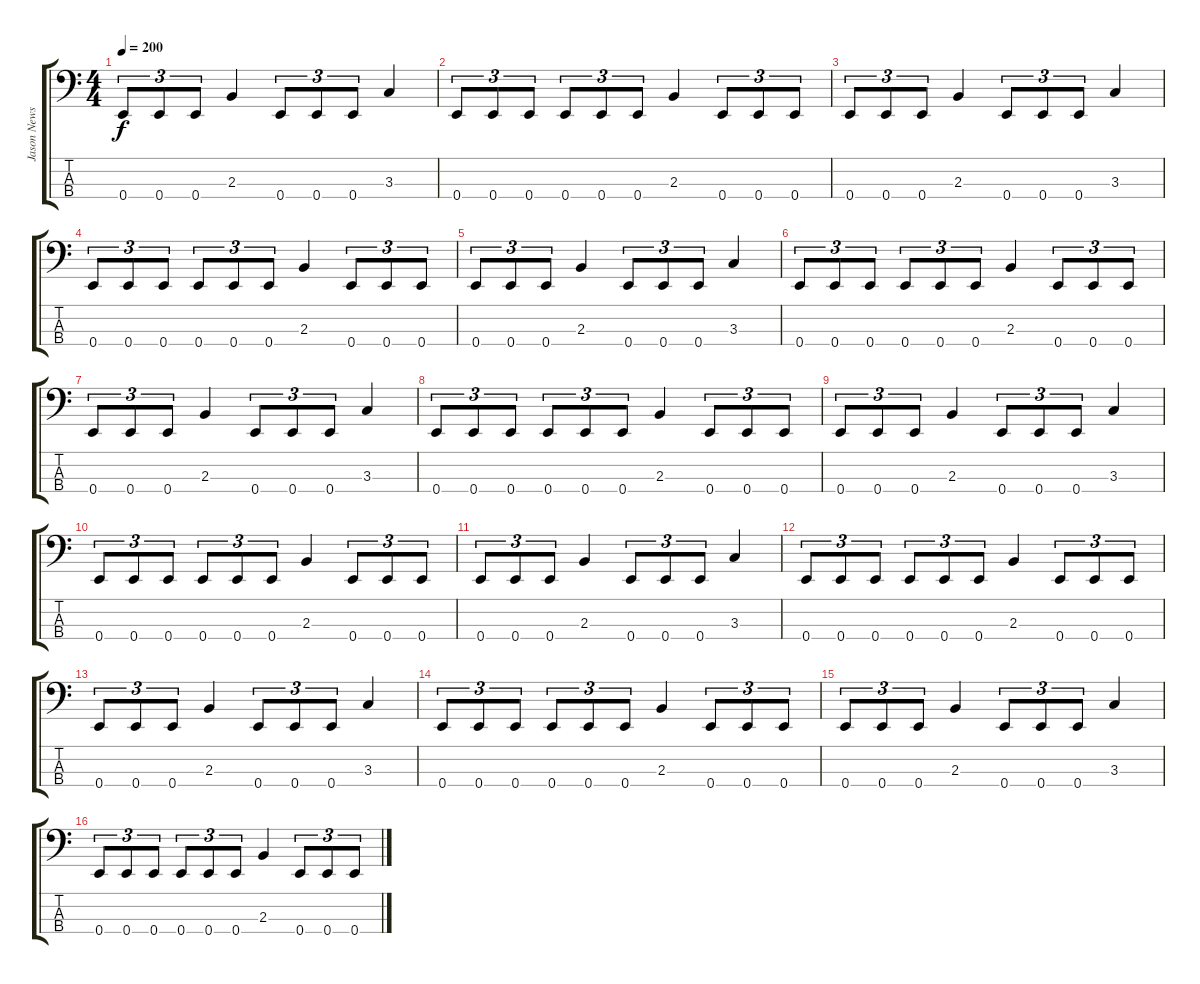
\track ("Jason Newsted" "Jason News") {instrument electricbasspick}
\staff {score tabs}
\tuning (G2 D2 A1 E1) {hide}
\ts (4 4)
\tempo 200
\clef f4
\ks c
0.4.8{tu (3 2) dy f} 0.4.8{tu (3 2)} 0.4.8{tu (3 2)} 2.3.4 0.4.8{tu (3 2)} 0.4.8{tu (3 2)} 0.4.8{tu (3 2)} 3.3.4 |
0.4.8{tu (3 2)} 0.4.8{tu (3 2)} 0.4.8{tu (3 2)} 0.4.8{tu (3 2)} 0.4.8{tu (3 2)} 0.4.8{tu (3 2)} 2.3.4 0.4.8{tu (3 2)} 0.4.8{tu (3 2)} 0.4.8{tu (3 2)} |
0.4.8{tu (3 2)} 0.4.8{tu (3 2)} 0.4.8{tu (3 2)} 2.3.4 0.4.8{tu (3 2)} 0.4.8{tu (3 2)} 0.4.8{tu (3 2)} 3.3.4 |
0.4.8{tu (3 2)} 0.4.8{tu (3 2)} 0.4.8{tu (3 2)} 0.4.8{tu (3 2)} 0.4.8{tu (3 2)} 0.4.8{tu (3 2)} 2.3.4 0.4.8{tu (3 2)} 0.4.8{tu (3 2)} 0.4.8{tu (3 2)} |
0.4.8{tu (3 2)} 0.4.8{tu (3 2)} 0.4.8{tu (3 2)} 2.3.4 0.4.8{tu (3 2)} 0.4.8{tu (3 2)} 0.4.8{tu (3 2)} 3.3.4 |
0.4.8{tu (3 2)} 0.4.8{tu (3 2)} 0.4.8{tu (3 2)} 0.4.8{tu (3 2)} 0.4.8{tu (3 2)} 0.4.8{tu (3 2)} 2.3.4 0.4.8{tu (3 2)} 0.4.8{tu (3 2)} 0.4.8{tu (3 2)} |
0.4.8{tu (3 2)} 0.4.8{tu (3 2)} 0.4.8{tu (3 2)} 2.3.4 0.4.8{tu (3 2)} 0.4.8{tu (3 2)} 0.4.8{tu (3 2)} 3.3.4 |
0.4.8{tu (3 2)} 0.4.8{tu (3 2)} 0.4.8{tu (3 2)} 0.4.8{tu (3 2)} 0.4.8{tu (3 2)} 0.4.8{tu (3 2)} 2.3.4 0.4.8{tu (3 2)} 0.4.8{tu (3 2)} 0.4.8{tu (3 2)} |
0.4.8{tu (3 2)} 0.4.8{tu (3 2)} 0.4.8{tu (3 2)} 2.3.4 0.4.8{tu (3 2)} 0.4.8{tu (3 2)} 0.4.8{tu (3 2)} 3.3.4 |
0.4.8{tu (3 2)} 0.4.8{tu (3 2)} 0.4.8{tu (3 2)} 0.4.8{tu (3 2)} 0.4.8{tu (3 2)} 0.4.8{tu (3 2)} 2.3.4 0.4.8{tu (3 2)} 0.4.8{tu (3 2)} 0.4.8{tu (3 2)} |
0.4.8{tu (3 2)} 0.4.8{tu (3 2)} 0.4.8{tu (3 2)} 2.3.4 0.4.8{tu (3 2)} 0.4.8{tu (3 2)} 0.4.8{tu (3 2)} 3.3.4 |
0.4.8{tu (3 2)} 0.4.8{tu (3 2)} 0.4.8{tu (3 2)} 0.4.8{tu (3 2)} 0.4.8{tu (3 2)} 0.4.8{tu (3 2)} 2.3.4 0.4.8{tu (3 2)} 0.4.8{tu (3 2)} 0.4.8{tu (3 2)} |
0.4.8{tu (3 2)} 0.4.8{tu (3 2)} 0.4.8{tu (3 2)} 2.3.4 0.4.8{tu (3 2)} 0.4.8{tu (3 2)} 0.4.8{tu (3 2)} 3.3.4 |
0.4.8{tu (3 2)} 0.4.8{tu (3 2)} 0.4.8{tu (3 2)} 0.4.8{tu (3 2)} 0.4.8{tu (3 2)} 0.4.8{tu (3 2)} 2.3.4 0.4.8{tu (3 2)} 0.4.8{tu (3 2)} 0.4.8{tu (3 2)} |
0.4.8{tu (3 2)} 0.4.8{tu (3 2)} 0.4.8{tu (3 2)} 2.3.4 0.4.8{tu (3 2)} 0.4.8{tu (3 2)} 0.4.8{tu (3 2)} 3.3.4 |
0.4.8{tu (3 2)} 0.4.8{tu (3 2)} 0.4.8{tu (3 2)} 0.4.8{tu (3 2)} 0.4.8{tu (3 2)} 0.4.8{tu (3 2)} 2.3.4 0.4.8{tu (3 2)} 0.4.8{tu (3 2)} 0.4.8{tu (3 2)}
